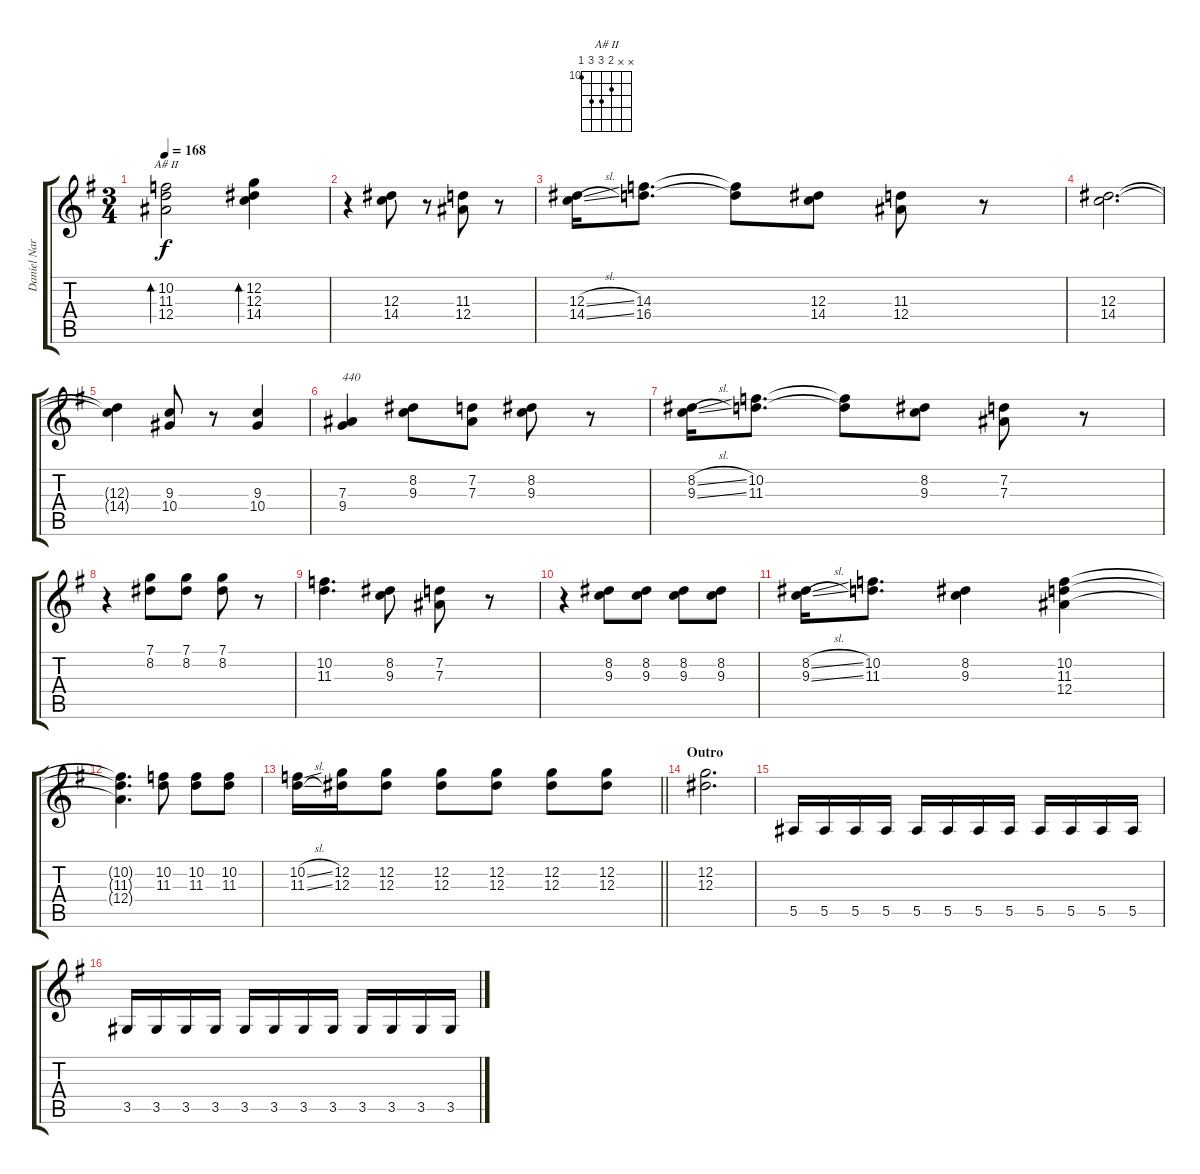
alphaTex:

\track ("Daniel Nargang" "Daniel Nar") {instrument overdrivenguitar}
\staff {score tabs}
\tuning (C4 G3 Eb3 Bb2 F2 C2) {hide}
\chord ("A# II" x x 11 12 12 10) {firstfret 10}
\ts (3 4)
\tempo 168
\clef g2
\ks g
(10.2 11.3 12.4).2{bd 120 ch "A# II" dy f} (12.2 12.3 14.4).4{bd 120} |
r.4 (12.3 14.4).8 r.8 (11.3 12.4).8 r.8 |
(12.3{sl} 14.4{sl}).16 (14.3 16.4).8{d} (14.3{t} 16.4{t}).8 (12.3 14.4).8 (11.3 12.4).8 r.8 |
(12.3 14.4).2{d} |
(12.3{t} 14.4{t}).4 (9.3 10.4).8 r.8 (9.3 10.4).4 |
(7.3 9.4).4{txt "440"} (8.2 9.3).8 (7.2 7.3).8 (8.2 9.3).8 r.8 |
(8.2{sl} 9.3{sl}).16 (10.2 11.3).8{d} (10.2{t} 11.3{t}).8 (8.2 9.3).8 (7.2 7.3).8 r.8 |
r.4 (7.1 8.2).8 (7.1 8.2).8 (7.1 8.2).8 r.8 |
(10.2 11.3).4{d} (8.2 9.3).8 (7.2 7.3).8 r.8 |
r.4 (8.2 9.3).8 (8.2 9.3).8 (8.2 9.3).8 (8.2 9.3).8 |
(8.2{sl} 9.3{sl}).16 (10.2 11.3).8{d} (8.2 9.3).4 (10.2 11.3 12.4).4 |
(10.2{t} 11.3{t} 12.4{t}).4{d} (10.2 11.3).8 (10.2 11.3).8 (10.2 11.3).8 |
\barLineRight lightlight
(10.2{sl} 11.3{sl}).16 (12.2 12.3).16 (12.2 12.3).8 (12.2 12.3).8 (12.2 12.3).8 (12.2 12.3).8 (12.2 12.3).8 |
\section ("" "Outro")
(12.2 12.3).2{d volume 0} |
5.5.16{volume 13 instrument overdrivenguitar} 5.5.16 5.5.16 5.5.16 5.5.16 5.5.16 5.5.16 5.5.16 5.5.16 5.5.16 5.5.16 5.5.16 |
3.5.16 3.5.16 3.5.16 3.5.16 3.5.16 3.5.16 3.5.16 3.5.16 3.5.16 3.5.16 3.5.16 3.5.16
